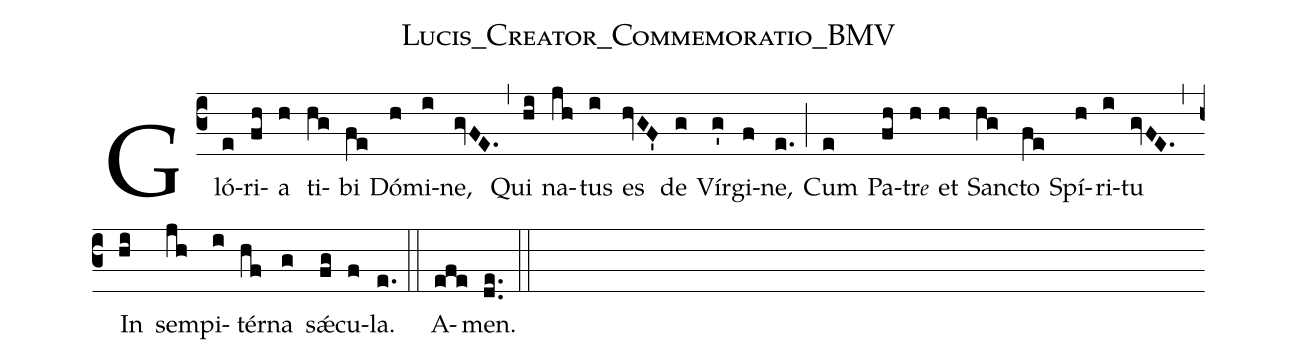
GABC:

name:Lucis_Creator_Commemoratio_BMV;
%%
Gló(e)ri(fh)a(h) ti(hg)bi(fe) Dó(h)mi(i)ne,(gvFE.) (,) Qui(hi) na(jh)tus(i) es(hvGF') de(g) Vír(g')gi(f)ne,(e.) (;) Cum(e) Pa(fh)tr<e>e</e>(h) et(h) San(hg)cto(fe) Spí(h)ri(i)tu(gvFE.) (,) In(hi) sem(jh)pi(i)tér(hf)na(g)  sǽ(fg)cu(f)la.(e.) (::) A(efe)men.(de..) (::)
